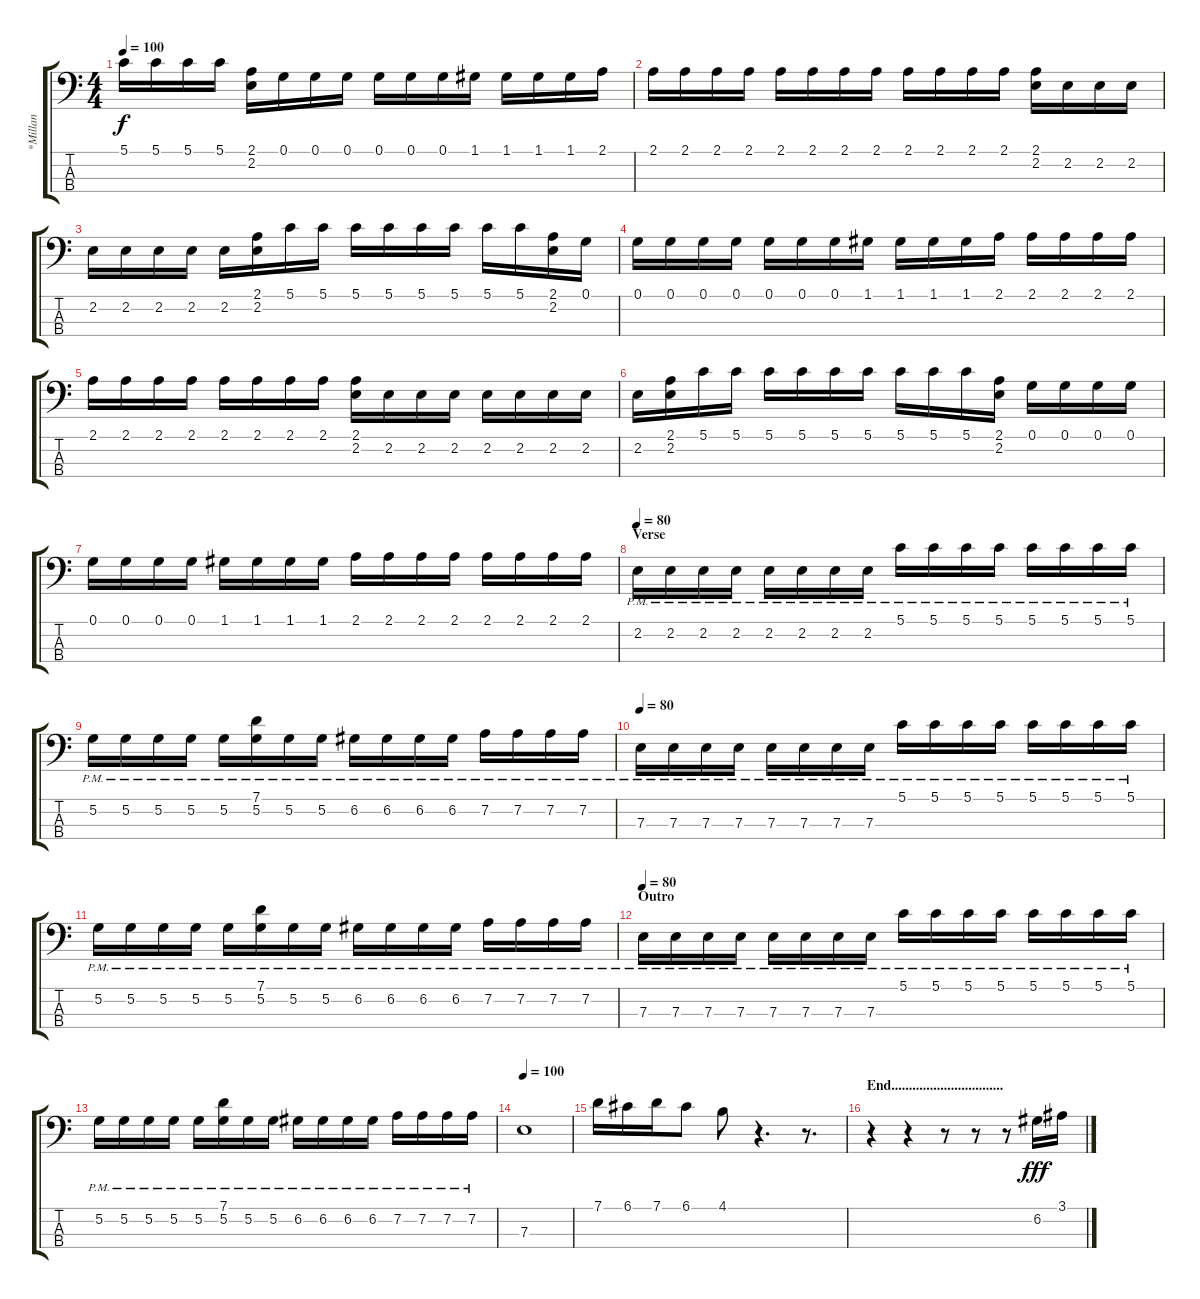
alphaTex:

\track ("*Millan" "*Millan") {instrument electricbassfinger}
\staff {score tabs}
\tuning (G2 D2 A1 E1) {hide}
\ts (4 4)
\tempo 100
\clef f4
\ks c
5.1.16{dy f} 5.1.16 5.1.16 5.1.16 (2.1 2.2).16 0.1.16 0.1.16 0.1.16 0.1.16 0.1.16 0.1.16 1.1.16 1.1.16 1.1.16 1.1.16 2.1.16 |
2.1.16 2.1.16 2.1.16 2.1.16 2.1.16 2.1.16 2.1.16 2.1.16 2.1.16 2.1.16 2.1.16 2.1.16 (2.1 2.2).16 2.2.16 2.2.16 2.2.16 |
2.2.16 2.2.16 2.2.16 2.2.16 2.2.16 (2.1 2.2).16 5.1.16 5.1.16 5.1.16 5.1.16 5.1.16 5.1.16 5.1.16 5.1.16 (2.1 2.2).16 0.1.16 |
0.1.16 0.1.16 0.1.16 0.1.16 0.1.16 0.1.16 0.1.16 1.1.16 1.1.16 1.1.16 1.1.16 2.1.16 2.1.16 2.1.16 2.1.16 2.1.16 |
2.1.16 2.1.16 2.1.16 2.1.16 2.1.16 2.1.16 2.1.16 2.1.16 (2.1 2.2).16 2.2.16 2.2.16 2.2.16 2.2.16 2.2.16 2.2.16 2.2.16 |
2.2.16 (2.1 2.2).16 5.1.16 5.1.16 5.1.16 5.1.16 5.1.16 5.1.16 5.1.16 5.1.16 5.1.16 (2.1 2.2).16 0.1.16 0.1.16 0.1.16 0.1.16 |
0.1.16 0.1.16 0.1.16 0.1.16 1.1.16 1.1.16 1.1.16 1.1.16 2.1.16 2.1.16 2.1.16 2.1.16 2.1.16 2.1.16 2.1.16 2.1.16 |
\section ("" "Verse")
\tempo 80
2.2{pm}.16{volume 12} 2.2{pm}.16 2.2{pm}.16 2.2{pm}.16 2.2{pm}.16 2.2{pm}.16 2.2{pm}.16 2.2{pm}.16 5.1{pm}.16 5.1{pm}.16 5.1{pm}.16 5.1{pm}.16 5.1{pm}.16 5.1{pm}.16 5.1{pm}.16 5.1{pm}.16 |
5.2{pm}.16 5.2{pm}.16 5.2{pm}.16 5.2{pm}.16 5.2{pm}.16 (7.1{pm} 5.2{pm}).16 5.2{pm}.16 5.2{pm}.16 6.2{pm}.16 6.2{pm}.16 6.2{pm}.16 6.2{pm}.16 7.2{pm}.16 7.2{pm}.16 7.2{pm}.16 7.2{pm}.16 |
\tempo 80
7.3{pm}.16{volume 12} 7.3{pm}.16 7.3{pm}.16 7.3{pm}.16 7.3{pm}.16 7.3{pm}.16 7.3{pm}.16 7.3{pm}.16 5.1{pm}.16 5.1{pm}.16 5.1{pm}.16 5.1{pm}.16 5.1{pm}.16 5.1{pm}.16 5.1{pm}.16 5.1{pm}.16 |
5.2{pm}.16 5.2{pm}.16 5.2{pm}.16 5.2{pm}.16 5.2{pm}.16 (7.1{pm} 5.2{pm}).16 5.2{pm}.16 5.2{pm}.16 6.2{pm}.16 6.2{pm}.16 6.2{pm}.16 6.2{pm}.16 7.2{pm}.16 7.2{pm}.16 7.2{pm}.16 7.2{pm}.16 |
\section ("" "Outro")
\tempo 80
7.3{pm}.16{volume 12} 7.3{pm}.16 7.3{pm}.16 7.3{pm}.16 7.3{pm}.16 7.3{pm}.16 7.3{pm}.16 7.3{pm}.16 5.1{pm}.16 5.1{pm}.16 5.1{pm}.16 5.1{pm}.16 5.1{pm}.16 5.1{pm}.16 5.1{pm}.16 5.1{pm}.16 |
5.2{pm}.16 5.2{pm}.16 5.2{pm}.16 5.2{pm}.16 5.2{pm}.16 (7.1{pm} 5.2{pm}).16 5.2{pm}.16 5.2{pm}.16 6.2{pm}.16 6.2{pm}.16 6.2{pm}.16 6.2{pm}.16 7.2{pm}.16 7.2{pm}.16 7.2{pm}.16 7.2{pm}.16 |
\tempo 100
7.3.1 |
7.1.16 6.1.16 7.1.16 6.1.8 4.1.8 r.4{d} r.8{d} |
\section ("" "End................................")
r.4 r.4 r.8 r.8 r.8 6.2.16{dy fff} 3.1.16
